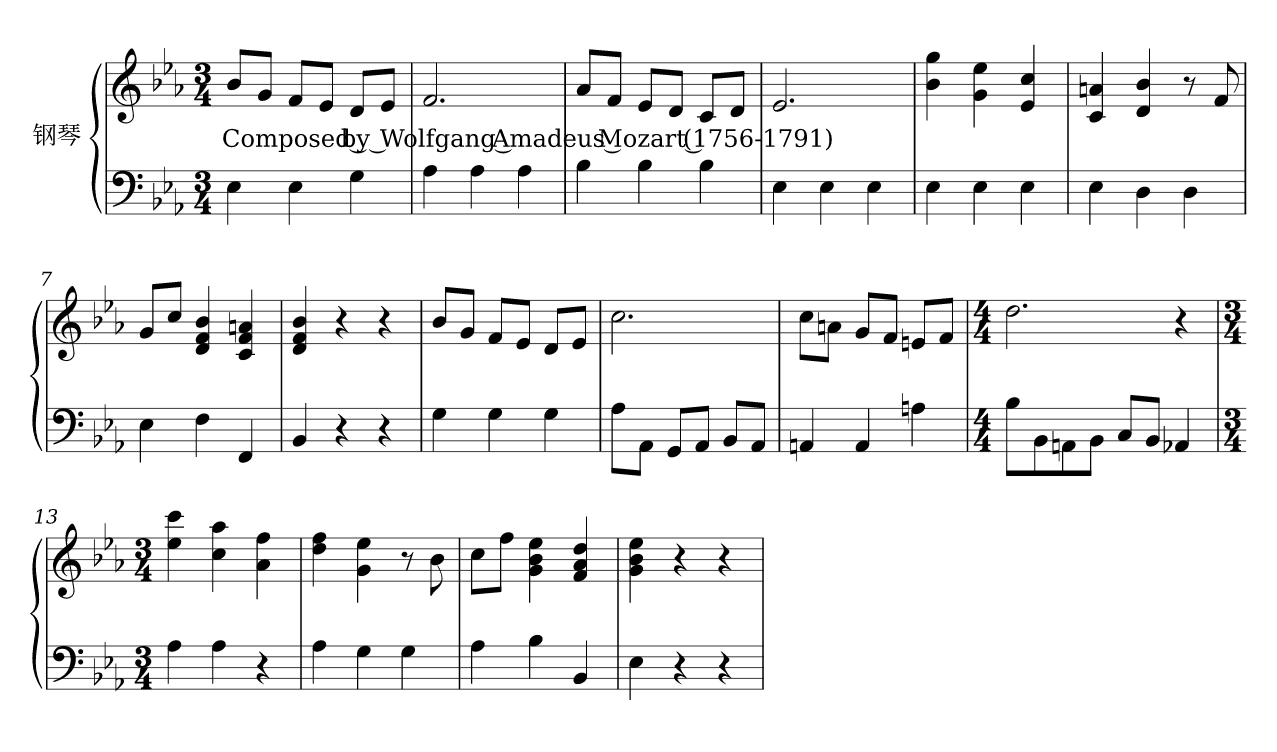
**kern	**kern	**text
*part2	*part1	*part1
*staff2	*staff1	*staff1
*I"钢琴	*I"钢琴	*
*clefF4	*clefG2	*
*k[b-e-a-]	*k[b-e-a-]	*
*M3/4	*M3/4	*
*MM110	*MM110	*
=1	=1	=1
4E-\	8b-/L	Composed by Wolfgang Amadeus Mozart (1756-1791)
.	8g/J	.
4E-\	8f/L	.
.	8e-/J	.
4G\	8d/L	.
.	8e-/J	.
=2	=2	=2
4A-\	2.f/	.
4A-\	.	.
4A-\	.	.
!!LO:LB:g=z
=3	=3	=3
4B-\	8a-/L	.
.	8f/J	.
4B-\	8e-/L	.
.	8d/J	.
4B-\	8c/L	.
.	8d/J	.
=4	=4	=4
4E-\	2.e-/	.
4E-\	.	.
4E-\	.	.
=5	=5	=5
4E-\	4b-\ 4gg\	.
4E-\	4g\ 4ee-\	.
4E-\	4e-/ 4cc/	.
=6	=6	=6
4E-\	4c/ 4an/	.
4D\	4d/ 4b-/	.
4D\	8r	.
.	8f/	.
=7	=7	=7
4E-\	8g/L	.
.	8cc/J	.
4F\	4d/ 4f/ 4b-/	.
4FF/	4c/ 4f/ 4an/	.
=8	=8	=8
4BB-/	4d/ 4f/ 4b-/	.
4r	4r	.
4r	4r	.
=9	=9	=9
4G\	8b-/L	.
.	8g/J	.
4G\	8f/L	.
.	8e-/J	.
4G\	8d/L	.
.	8e-/J	.
!!LO:LB:g=z
=10	=10	=10
8A-\L	2.cc\	.
8AA-\J	.	.
8GG/L	.	.
8AA-/J	.	.
8BB-/L	.	.
8AA-/J	.	.
=11	=11	=11
4AAn/	8cc\L	.
.	8an\J	.
4AA/	8g/L	.
.	8f/J	.
4An\	8en/L	.
.	8f/J	.
=12	=12	=12
*M4/4	*M4/4	*
8B-\L	2.dd\	.
8BB-\	.	.
8AAn\	.	.
8BB-\J	.	.
8C/L	.	.
8BB-/J	.	.
4AA-X/	4r	.
=13	=13	=13
*M3/4	*M3/4	*
4A-\	4ee-\ 4ccc\	.
4A-\	4cc\ 4aa-\	.
4r	4a-\ 4ff\	.
=14	=14	=14
4A-\	4dd\ 4ff\	.
4G\	4g\ 4ee-\	.
4G\	8r	.
.	8b-\	.
=15	=15	=15
4A-\	8cc\L	.
*	*MM105	*
.	8ff\J	.
*	*MM100	*
4B-\	4g\ 4b-\ 4ee-\	.
*	*MM90	*
4BB-/	4f/ 4a-/ 4dd/	.
!!LO:LB:g=z
=16	=16	=16
*	*MM80	*
4E-\	4g\ 4b-\ 4ee-\	.
4r	4r	.
4r	4r	.
=	=	=
*-	*-	*-
